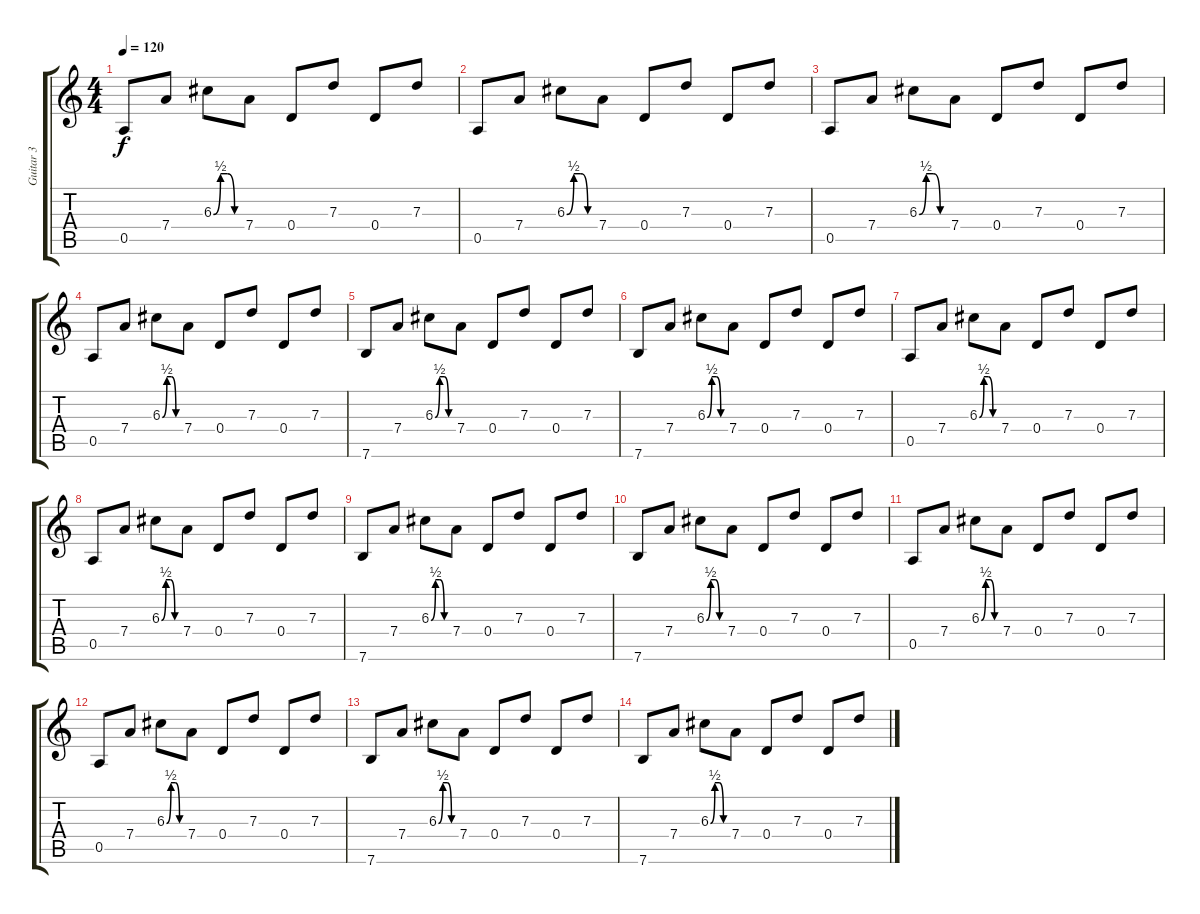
\track ("Guitar 3" "Guitar 3") {instrument electricguitarclean}
\staff {score tabs}
\tuning (E4 B3 G3 D3 A2 E2) {hide}
\ts (4 4)
\tempo 120
\clef g2
\ks c
0.5.8{dy f instrument electricguitarclean} 7.4.8 6.3{be (custom 0 0 15 2 30 2 45 0 60 0)}.8 7.4.8 0.4.8 7.3.8 0.4.8 7.3.8 |
0.5.8 7.4.8 6.3{be (custom 0 0 15 2 30 2 45 0 60 0)}.8 7.4.8 0.4.8 7.3.8 0.4.8 7.3.8 |
0.5.8 7.4.8 6.3{be (custom 0 0 15 2 30 2 45 0 60 0)}.8 7.4.8 0.4.8 7.3.8 0.4.8 7.3.8 |
0.5.8 7.4.8 6.3{be (custom 0 0 15 2 30 2 45 0 60 0)}.8 7.4.8 0.4.8 7.3.8 0.4.8 7.3.8 |
7.6.8 7.4.8 6.3{be (custom 0 0 15 2 30 2 45 0 60 0)}.8 7.4.8 0.4.8 7.3.8 0.4.8 7.3.8 |
7.6.8 7.4.8 6.3{be (custom 0 0 15 2 30 2 45 0 60 0)}.8 7.4.8 0.4.8 7.3.8 0.4.8 7.3.8 |
0.5.8 7.4.8 6.3{be (custom 0 0 15 2 30 2 45 0 60 0)}.8 7.4.8 0.4.8 7.3.8 0.4.8 7.3.8 |
0.5.8 7.4.8 6.3{be (custom 0 0 15 2 30 2 45 0 60 0)}.8 7.4.8 0.4.8 7.3.8 0.4.8 7.3.8 |
7.6.8 7.4.8 6.3{be (custom 0 0 15 2 30 2 45 0 60 0)}.8 7.4.8 0.4.8 7.3.8 0.4.8 7.3.8 |
7.6.8 7.4.8 6.3{be (custom 0 0 15 2 30 2 45 0 60 0)}.8 7.4.8 0.4.8 7.3.8 0.4.8 7.3.8 |
0.5.8 7.4.8 6.3{be (custom 0 0 15 2 30 2 45 0 60 0)}.8 7.4.8 0.4.8 7.3.8 0.4.8 7.3.8 |
0.5.8 7.4.8 6.3{be (custom 0 0 15 2 30 2 45 0 60 0)}.8 7.4.8 0.4.8 7.3.8 0.4.8 7.3.8 |
7.6.8 7.4.8 6.3{be (custom 0 0 15 2 30 2 45 0 60 0)}.8 7.4.8 0.4.8 7.3.8 0.4.8 7.3.8 |
7.6.8 7.4.8 6.3{be (custom 0 0 15 2 30 2 45 0 60 0)}.8 7.4.8 0.4.8 7.3.8 0.4.8 7.3.8
